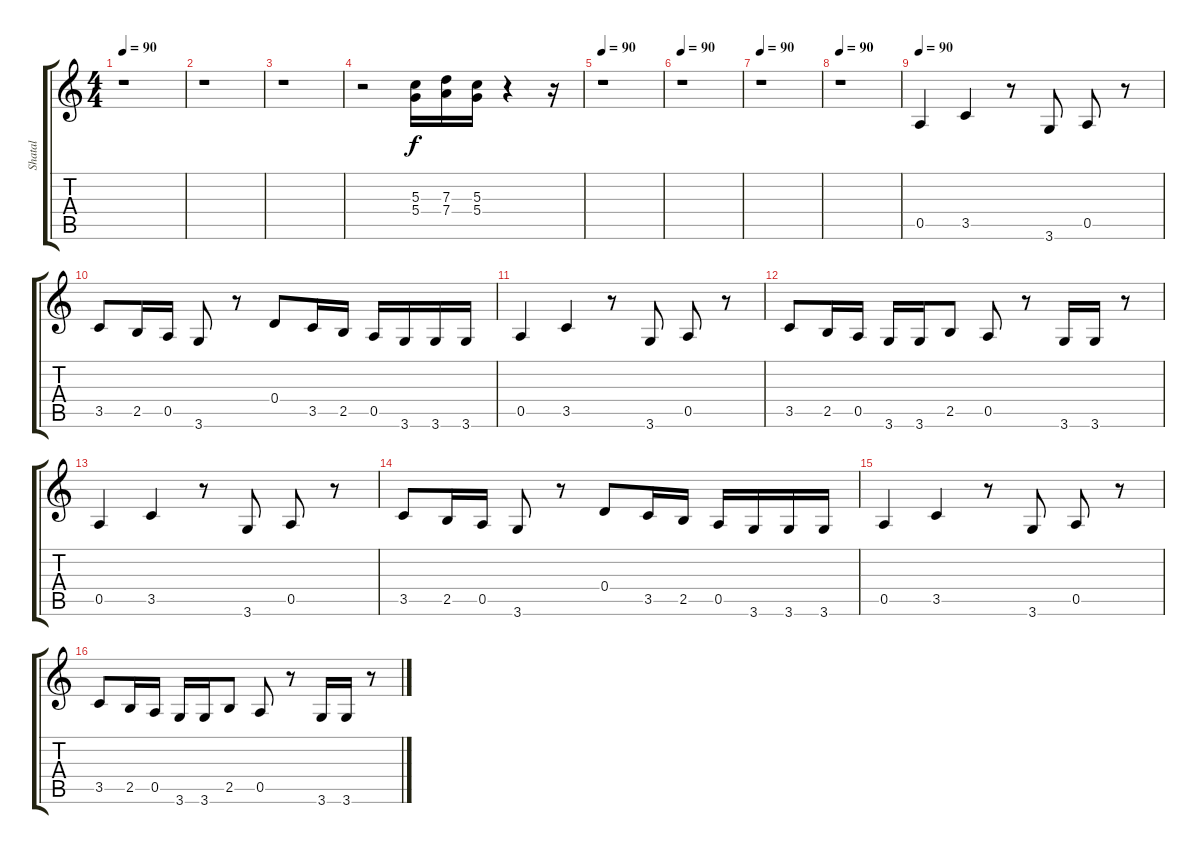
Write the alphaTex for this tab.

\track ("Shatal" "Shatal") {instrument distortionguitar}
\staff {score tabs}
\tuning (E4 B3 G3 D3 A2 E2) {hide}
\ts (4 4)
\tempo 90
\clef g2
\ks c
r.1{dy f} |
r.1 |
r.1 |
r.2 (5.3 5.4).16{volume 10} (7.3 7.4).16{volume 9} (5.3 5.4).16{volume 9} r.4 r.16 |
\tempo 90
r.1 |
\tempo 90
r.1 |
\tempo 90
r.1 |
\tempo 90
r.1 |
\tempo 90
0.5.4{volume 16} 3.5.4 r.8 3.6.8 0.5.8 r.8 |
3.5.8 2.5.16 0.5.16 3.6.8 r.8 0.4.8 3.5.16 2.5.16 0.5.16 3.6.16 3.6.16 3.6.16 |
0.5.4 3.5.4 r.8 3.6.8 0.5.8 r.8 |
3.5.8 2.5.16 0.5.16 3.6.16 3.6.16 2.5.8 0.5.8 r.8 3.6.16 3.6.16 r.8 |
0.5.4 3.5.4 r.8 3.6.8 0.5.8 r.8 |
3.5.8 2.5.16 0.5.16 3.6.8 r.8 0.4.8 3.5.16 2.5.16 0.5.16 3.6.16 3.6.16 3.6.16 |
0.5.4 3.5.4 r.8 3.6.8 0.5.8 r.8 |
3.5.8 2.5.16 0.5.16 3.6.16 3.6.16 2.5.8 0.5.8 r.8 3.6.16 3.6.16 r.8
